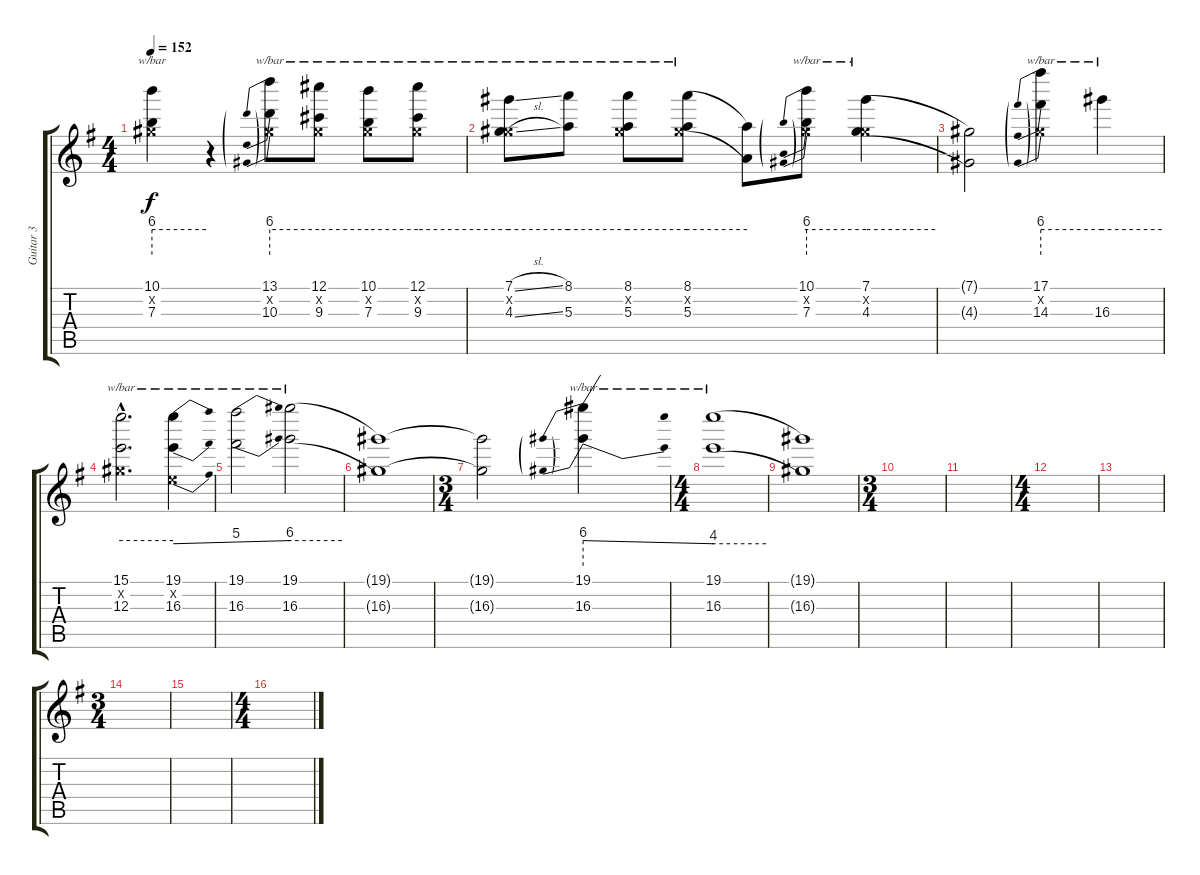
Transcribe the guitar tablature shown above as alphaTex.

\track ("Guitar 3" "Guitar 3") {instrument overdrivenguitar}
\staff {score tabs}
\tuning (Db4 Ab3 E3 B2 Gb2 Db2) {hide}
\ts (4 4)
\tempo 152
\clef g2
\ks eminor
(10.1 0.2{x} 7.3).4{tbe (hold default 0 24 60 24) dy f} r.4 (13.1 0.2{x} 10.3).8{tbe (predive default 0 24 60 24)} (12.1 0.2{x} 9.3).8{tbe (hold default 0 24 60 24)} (10.1 0.2{x} 7.3).8{tbe (hold default 0 24 60 24)} (12.1 0.2{x} 9.3).8{tbe (hold default 0 24 60 24)} |
(7.1{sl} 0.2{x} 4.3{sl}).8{tbe (hold default 0 24 60 24)} (8.1 5.3).8{tbe (hold default 0 24 60 24)} (8.1 0.2{x} 5.3).8{tbe (hold default 0 24 60 24)} (8.1 0.2{x} 5.3).8{tbe (hold default 0 24 60 24)} (8.1{t} 5.3{t}).8 (10.1 0.2{x} 7.3).8{tbe (predive default 0 24 60 24)} (7.1 0.2{x} 4.3).4{tbe (hold default 0 24 60 24)} |
(7.1{t} 4.3{t}).2 (17.1 0.2{x} 14.3).4{tbe (predive default 0 24 60 24)} 16.3.4{tbe (hold default 0 24 60 24)} |
(15.1{hac} 0.2{hac x} 12.3{hac}).2{d tbe (hold default 0 24 60 24)} (19.1 0.2{x} 16.3).4{tbe (dive default 0 16 60 20)} |
(19.1 16.3).2{tbe (dive default 0 20 60 24)} (19.1 16.3).2{tbe (hold default 0 24 60 24)} |
(19.1{t} 16.3{t}).1 |
\ts (3 4)
(19.1{t} 16.3{t}).2 (19.1 16.3).4{tbe (predivedive default 0 24 60 16)} |
\ts (4 4)
(19.1 16.3).1{tbe (hold default 0 16 60 16)} |
(19.1{t} 16.3{t}).1 |
\ts (3 4)
|
|
\ts (4 4)
|
|
\ts (3 4)
|
|
\ts (4 4)
